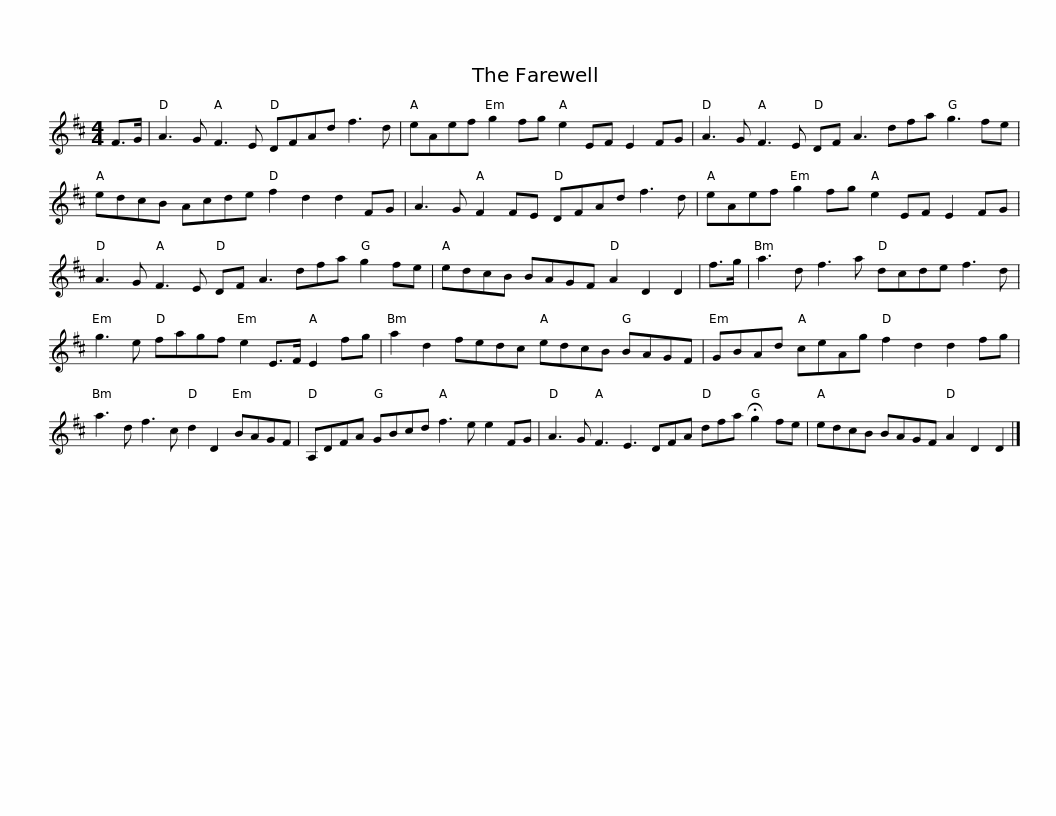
X:1
L:1/8
M:4/4
I:linebreak $
K:D
V:1 treble
V:1
 F>G | A3 G F3 E DFAd f3 d | eAef g2 fg e2 EF E2 FG |$ A3 G F3 E DF A3 dfa g3 fe | edcB Acde f2 d2 d2 FG |$ %5
 A3 G F2 FE DFAd f3 d | eAef g2 fg e2 EF E2 FG |$ A3 G F3 E DF A3 dfa g2 fe | edcB BAGF A2 D2 D2 | f>g | %10
 a3 d f3 a dcde f3 d |$ g3 e fagf e2 E>F E2 fg | a2 d2 fedc edcB BAGF | GBAd ceAg f2 d2 d2 fg |$ a3 d f3 c d2 D2 BAGF | %15
 A,DFA GBcd f3 e e2 FG | A3 G F3 E3 DFA dfa !fermata!g2 fe |$ edcB BAGF A2 D2 D2 |] %18
